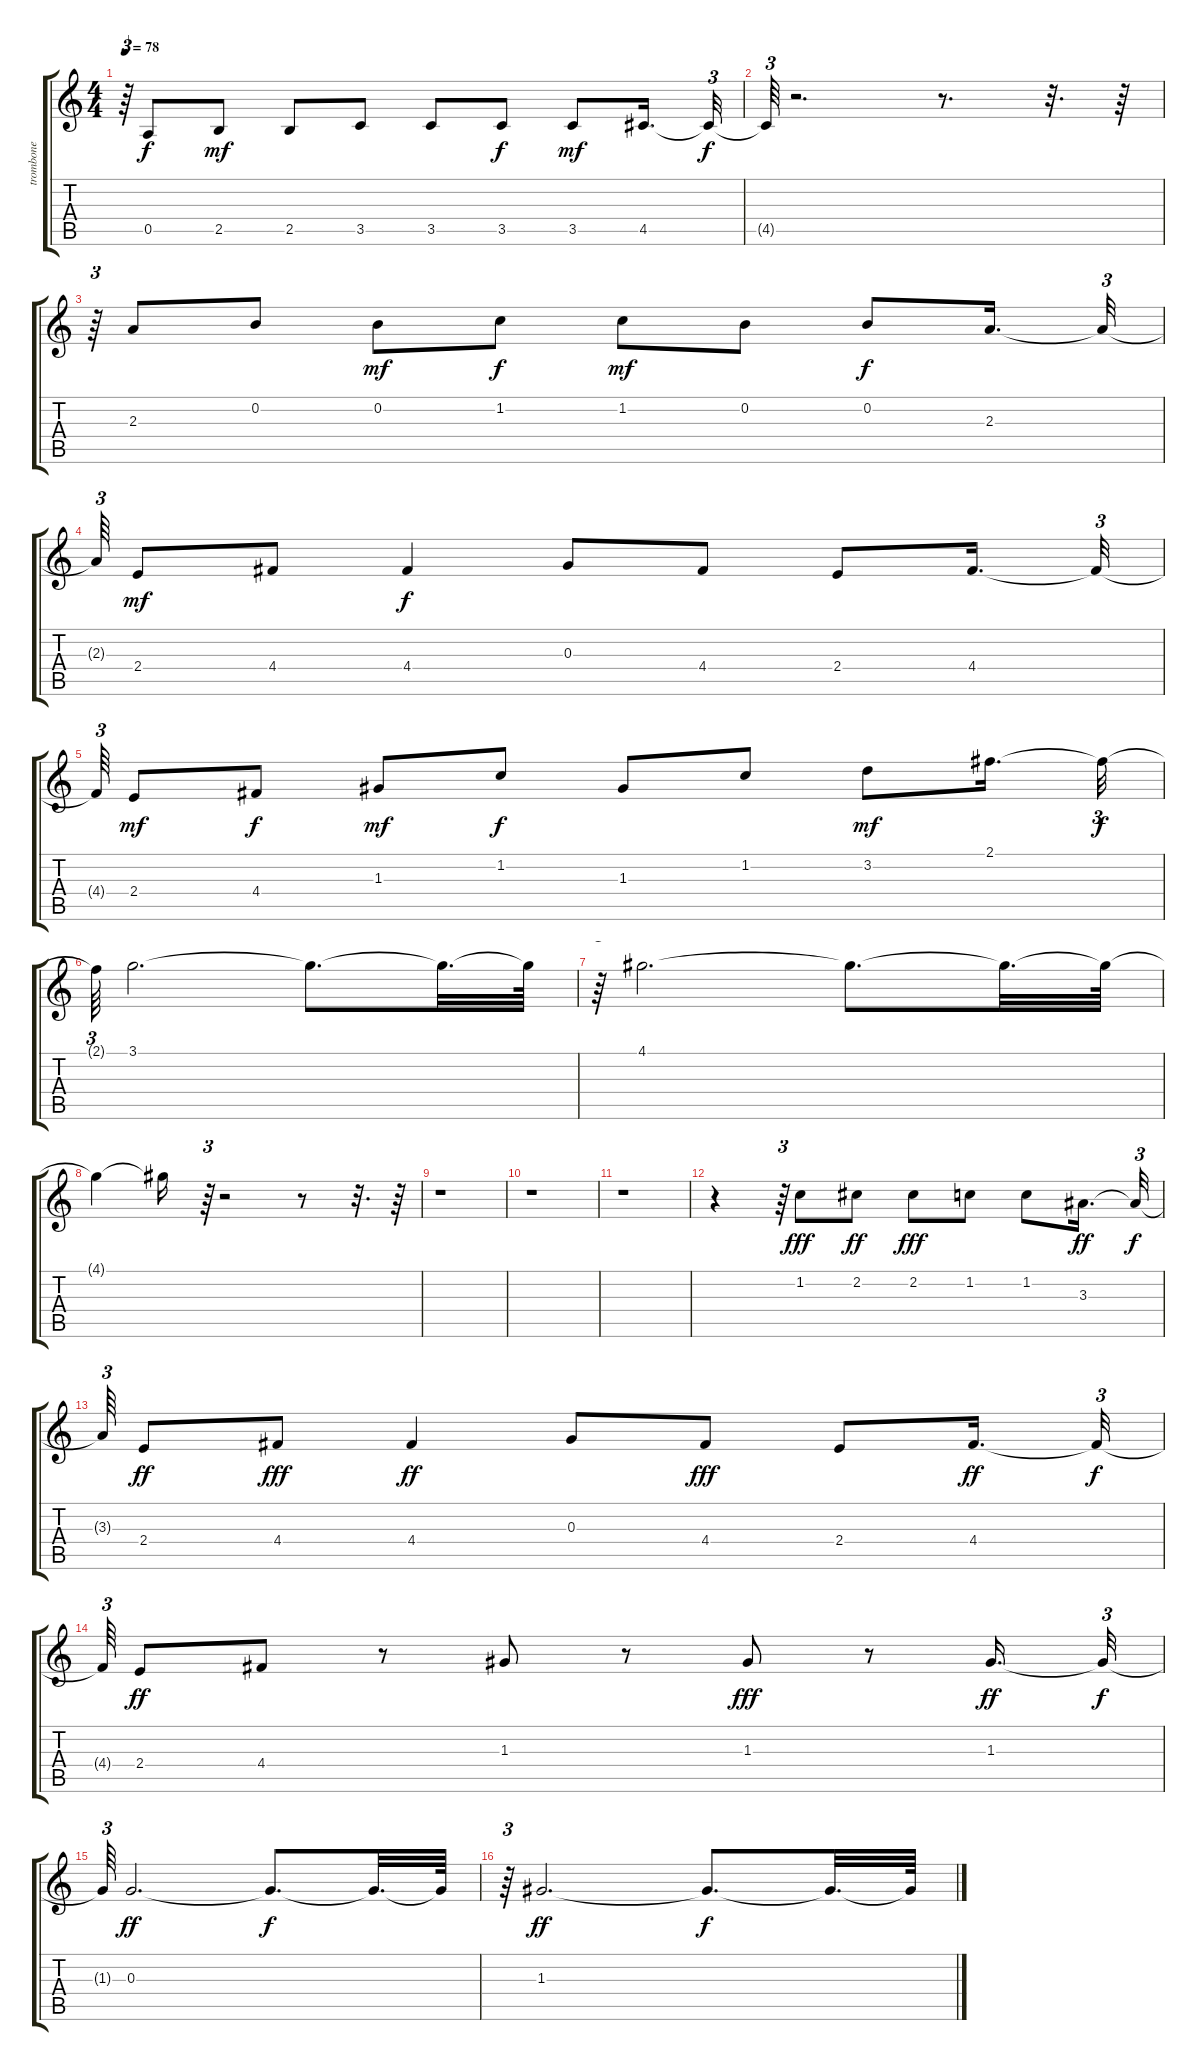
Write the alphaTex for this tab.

\track ("trombone" "trombone") {instrument distortionguitar}
\staff {score tabs}
\tuning (E4 B3 G3 D3 A2 E2) {hide}
\ts (4 4)
\tempo 78
\clef g2
\ks c
r.64{tu (3 2) dy f} 0.5.8 2.5.8{dy mf} 2.5.8 3.5.8 3.5.8 3.5.8{dy f} 3.5.8{dy mf} 4.5.16{d} 4.5{t}.32{tu (3 2) dy f} |
4.5{t}.64{tu (3 2)} r.2{d} r.8{d} r.32{d} r.64 |
r.64{tu (3 2)} 2.3.8 0.2.8 0.2.8{dy mf} 1.2.8{dy f} 1.2.8{dy mf} 0.2.8 0.2.8{dy f} 2.3.16{d} 2.3{t}.32{tu (3 2)} |
2.3{t}.64{tu (3 2)} 2.4.8{dy mf} 4.4.8 4.4.4{dy f} 0.3.8 4.4.8 2.4.8 4.4.16{d} 4.4{t}.32{tu (3 2)} |
4.4{t}.64{tu (3 2)} 2.4.8{dy mf} 4.4.8{dy f} 1.3.8{dy mf} 1.2.8{dy f} 1.3.8 1.2.8 3.2.8{dy mf} 2.1.16{d} 2.1{t}.32{tu (3 2) dy f} |
2.1{t}.64{tu (3 2)} 3.1.2{d} 3.1{t}.8{d} 3.1{t}.32{d} 3.1{t}.64 |
r.64{tu (3 2)} 4.1.2{d} 4.1{t}.8{d} 4.1{t}.32{d} 4.1{t}.64 |
4.1{t}.4 4.1{t}.16 r.64{tu (3 2)} r.2 r.8 r.32{d} r.64 |
r.1 |
r.1 |
r.1 |
r.4 r.64{tu (3 2)} 1.2.8{dy fff volume 11} 2.2.8{dy ff} 2.2.8{dy fff} 1.2.8 1.2.8 3.3.16{d dy ff} 3.3{t}.32{tu (3 2) dy f} |
3.3{t}.64{tu (3 2)} 2.4.8{dy ff} 4.4.8{dy fff} 4.4.4{dy ff} 0.3.8 4.4.8{dy fff} 2.4.8 4.4.16{d dy ff} 4.4{t}.32{tu (3 2) dy f} |
4.4{t}.64{tu (3 2)} 2.4.8{dy ff} 4.4.8 r.8 1.3.8 r.8 1.3.8{dy fff} r.8 1.3.16{d dy ff} 1.3{t}.32{tu (3 2) dy f} |
1.3{t}.64{tu (3 2)} 0.3.2{d dy ff} 0.3{t}.8{d dy f} 0.3{t}.32{d} 0.3{t}.64 |
r.64{tu (3 2)} 1.3.2{d dy ff} 1.3{t}.8{d dy f} 1.3{t}.32{d} 1.3{t}.64
